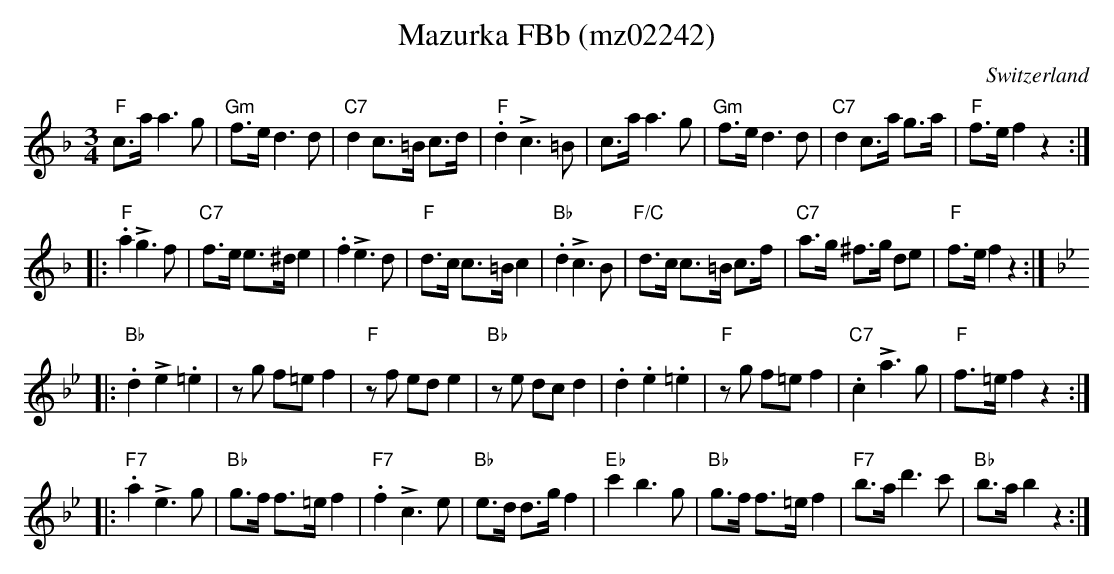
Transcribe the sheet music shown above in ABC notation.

X:1
T:Mazurka FBb (mz02242)
O:Switzerland
M:3/4
L:1/8
K:F major
"F"c>aa3g | "Gm"f>e d3d | "C7"d2 c>=B c>d | "F".d2!>!c3=B | c>a a3g | "Gm"f>e d3d | "C7"d2 c>a g>a | "F"f>ef2z2 :|
|: "F".a2!>!g3f | "C7"f>e e>^de2 | .f2!>!e3d | "F"d>c c>=Bc2 | "Bb".d2!>!c3B | "F/C"d>c c>=B c>f | "C7"a>g ^f>g de | "F"f>ef2z2 :| [K:Bb]
|: "Bb".d2!>!e2.=e2 | zg f=e f2 | "F"zf ede2 | "Bb"ze dcd2 | .d2.e2.=e2 | "F"zg f=e f2 | "C7".c2!>!a3g | "F"f>=ef2z2 :|
|: "F7".a2!>!e3g | "Bb"g>f f>=ef2 | "F7".f2!>!c3e | "Bb"e>d d>gf2 | "Eb"c'2b3g | "Bb"g>f f>=ef2 | "F7"b>a d'3c' | "Bb"b>a b2z2 :|
